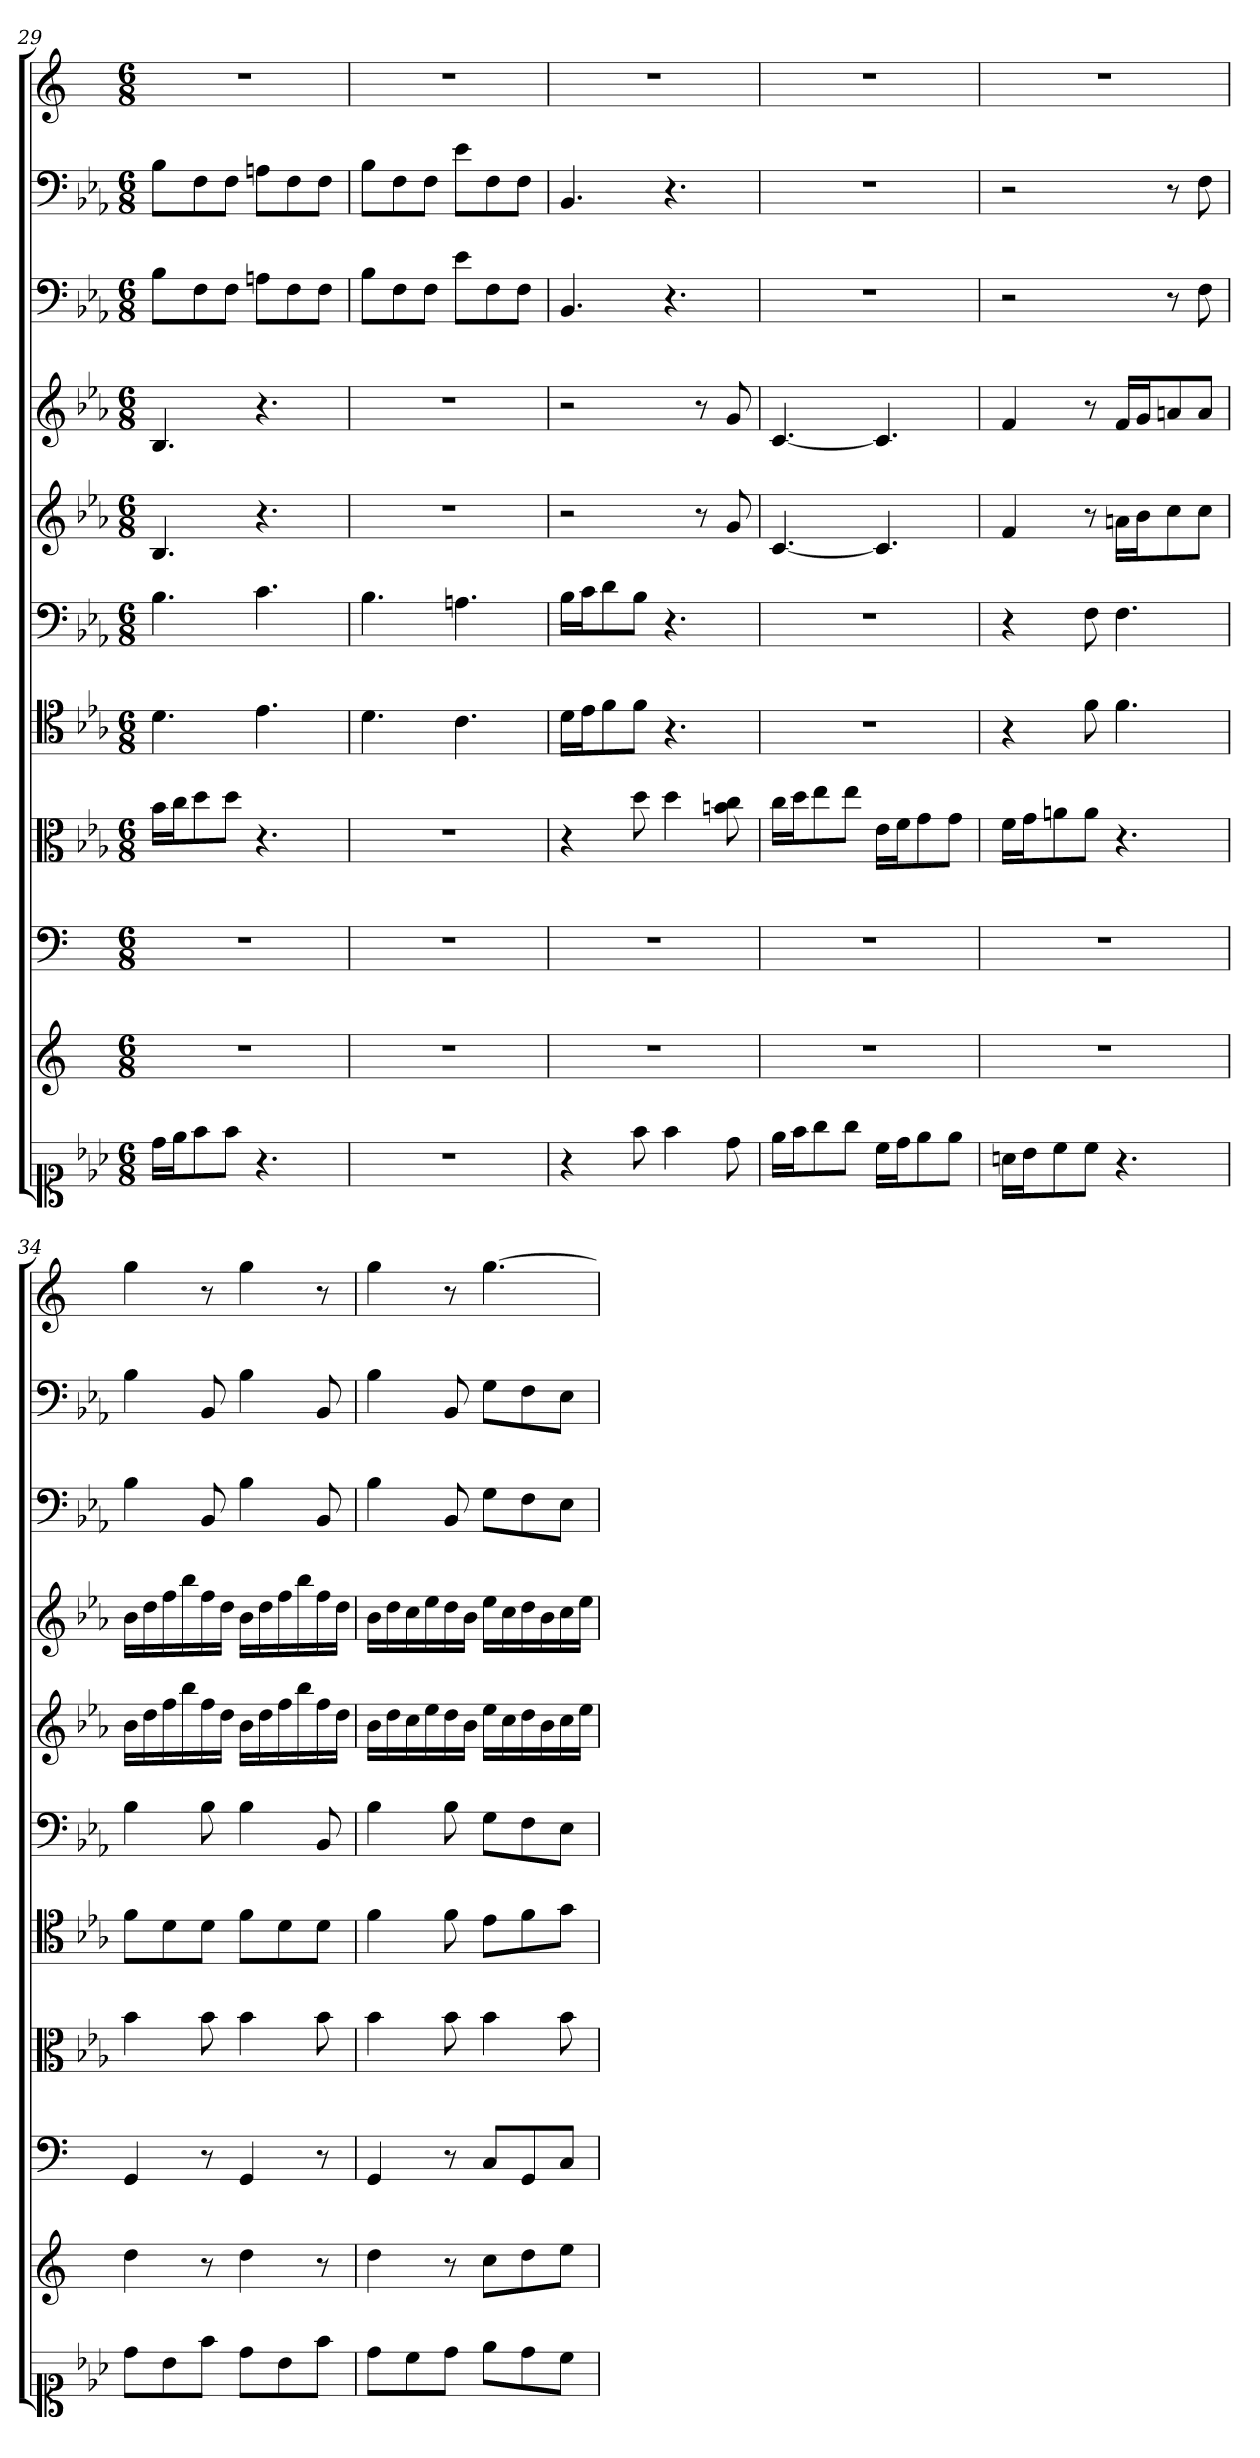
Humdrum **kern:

**kern	**kern	**kern	**kern	**kern	**kern	**kern	**kern	**kern	**kern	**kern
*part11	*part10	*part9	*part8	*part7	*part6	*part5	*part4	*part3	*part2	*part1
*staff11	*staff10	*staff9	*staff8	*staff7	*staff6	*staff5	*staff4	*staff3	*staff2	*staff1
*clefC1	*	*	*clefC3	*clefC4	*	*	*	*	*	*
*k[b-e-a-]	*k[]	*k[]	*k[b-e-a-]	*k[b-e-a-]	*k[b-e-a-]	*k[b-e-a-]	*k[b-e-a-]	*k[b-e-a-]	*k[b-e-a-]	*k[]
*M6/8	*M6/8	*M6/8	*M6/8	*M6/8	*M6/8	*M6/8	*M6/8	*M6/8	*M6/8	*M6/8
=29	=29	=29	=29	=29	=29	=29	=29	=29	=29	=29
16dd\LL	2.r	2.r	16b-\LL	4.d	4.B-	4.B-	4.B-	8B-L	8B-L	2.r
16ee-\J	.	.	16cc\J	.	.	.	.	.	.	.
8ff\	.	.	8dd\	.	.	.	.	8F	8F	.
8ff\J	.	.	8dd\J	.	.	.	.	8FJ	8FJ	.
4.r	.	.	4.r	4.e-	4.c	4.r	4.r	8AnL	8AnL	.
.	.	.	.	.	.	.	.	8F	8F	.
.	.	.	.	.	.	.	.	8FJ	8FJ	.
=30	=30	=30	=30	=30	=30	=30	=30	=30	=30	=30
2.r	2.r	2.r	2.r	4.d	4.B-	2.r	2.r	8B-L	8B-L	2.r
.	.	.	.	.	.	.	.	8F	8F	.
.	.	.	.	.	.	.	.	8FJ	8FJ	.
.	.	.	.	4.c	4.An	.	.	8e-L	8e-L	.
.	.	.	.	.	.	.	.	8F	8F	.
.	.	.	.	.	.	.	.	8FJ	8FJ	.
=31	=31	=31	=31	=31	=31	=31	=31	=31	=31	=31
4r	2.r	2.r	4r	16d\LL	16B-LL	2r	2r	4.BB-	4.BB-	2.r
.	.	.	.	16e-\J	16cJ	.	.	.	.	.
.	.	.	.	8f\	8d	.	.	.	.	.
8ff	.	.	8dd	8f\J	8B-J	.	.	.	.	.
4ff	.	.	4dd	4.r	4.r	.	.	4.r	4.r	.
.	.	.	.	.	.	8r	8r	.	.	.
8dd	.	.	8bn 8cc	.	.	8g	8g	.	.	.
=32	=32	=32	=32	=32	=32	=32	=32	=32	=32	=32
16ee-\LL	2.r	2.r	16cc\LL	2.r	2.r	[4.c	[4.c	2.r	2.r	2.r
16ff\J	.	.	16dd\J	.	.	.	.	.	.	.
8gg\	.	.	8ee-\	.	.	.	.	.	.	.
8gg\J	.	.	8ee-\J	.	.	.	.	.	.	.
16cc\LL	.	.	16e-\LL	.	.	4.c]	4.c]	.	.	.
16dd\J	.	.	16f\J	.	.	.	.	.	.	.
8ee-\	.	.	8g\	.	.	.	.	.	.	.
8ee-\J	.	.	8g\J	.	.	.	.	.	.	.
=33	=33	=33	=33	=33	=33	=33	=33	=33	=33	=33
16an\LL	2.r	2.r	16f\LL	4r	4r	4f	4f	2r	2r	2.r
16b-\J	.	.	16g\J	.	.	.	.	.	.	.
8cc\	.	.	8an\	.	.	.	.	.	.	.
8cc\J	.	.	8a\J	8f	8F	8r	8r	.	.	.
4.r	.	.	4.r	4.f	4.F	16anLL	16fLL	.	.	.
.	.	.	.	.	.	16b-J	16gJ	.	.	.
.	.	.	.	.	.	8cc	8an	8r	8r	.
.	.	.	.	.	.	8ccJ	8aJ	8F	8F	.
=34	=34	=34	=34	=34	=34	=34	=34	=34	=34	=34
8dd\L	4dd	4GG	4b-	8f\L	4B-	16b-LL	16b-LL	4B-	4B-	4gg
.	.	.	.	.	.	16dd	16dd	.	.	.
8b-\	.	.	.	8d\	.	16ff	16ff	.	.	.
.	.	.	.	.	.	16bb-	16bb-	.	.	.
8ff\J	8r	8r	8b-	8d\J	8B-	16ff	16ff	8BB-	8BB-	8r
.	.	.	.	.	.	16ddJJ	16ddJJ	.	.	.
8dd\L	4dd	4GG	4b-	8f\L	4B-	16b-LL	16b-LL	4B-	4B-	4gg
.	.	.	.	.	.	16dd	16dd	.	.	.
8b-\	.	.	.	8d\	.	16ff	16ff	.	.	.
.	.	.	.	.	.	16bb-	16bb-	.	.	.
8ff\J	8r	8r	8b-	8d\J	8BB-	16ff	16ff	8BB-	8BB-	8r
.	.	.	.	.	.	16ddJJ	16ddJJ	.	.	.
=35	=35	=35	=35	=35	=35	=35	=35	=35	=35	=35
8dd\L	4dd	4GG	4b-	4f	4B-	16b-LL	16b-LL	4B-	4B-	4gg
.	.	.	.	.	.	16dd	16dd	.	.	.
8cc\	.	.	.	.	.	16cc	16cc	.	.	.
.	.	.	.	.	.	16ee-	16ee-	.	.	.
8dd\J	8r	8r	8b-	8f	8B-	16dd	16dd	8BB-	8BB-	8r
.	.	.	.	.	.	16b-JJ	16b-JJ	.	.	.
8ee-\L	8ccL	8CL	4b-	8e-\L	8GL	16ee-LL	16ee-LL	8GL	8GL	[4.gg
.	.	.	.	.	.	16cc	16cc	.	.	.
8dd\	8dd	8GG	.	8f\	8F	16dd	16dd	8F	8F	.
.	.	.	.	.	.	16b-	16b-	.	.	.
8cc\J	8eeJ	8CJ	8b-	8g\J	8E-J	16cc	16cc	8E-J	8E-J	.
.	.	.	.	.	.	16ee-JJ	16ee-JJ	.	.	.
=	=	=	=	=	=	=	=	=	=	=
*-	*-	*-	*-	*-	*-	*-	*-	*-	*-	*-
